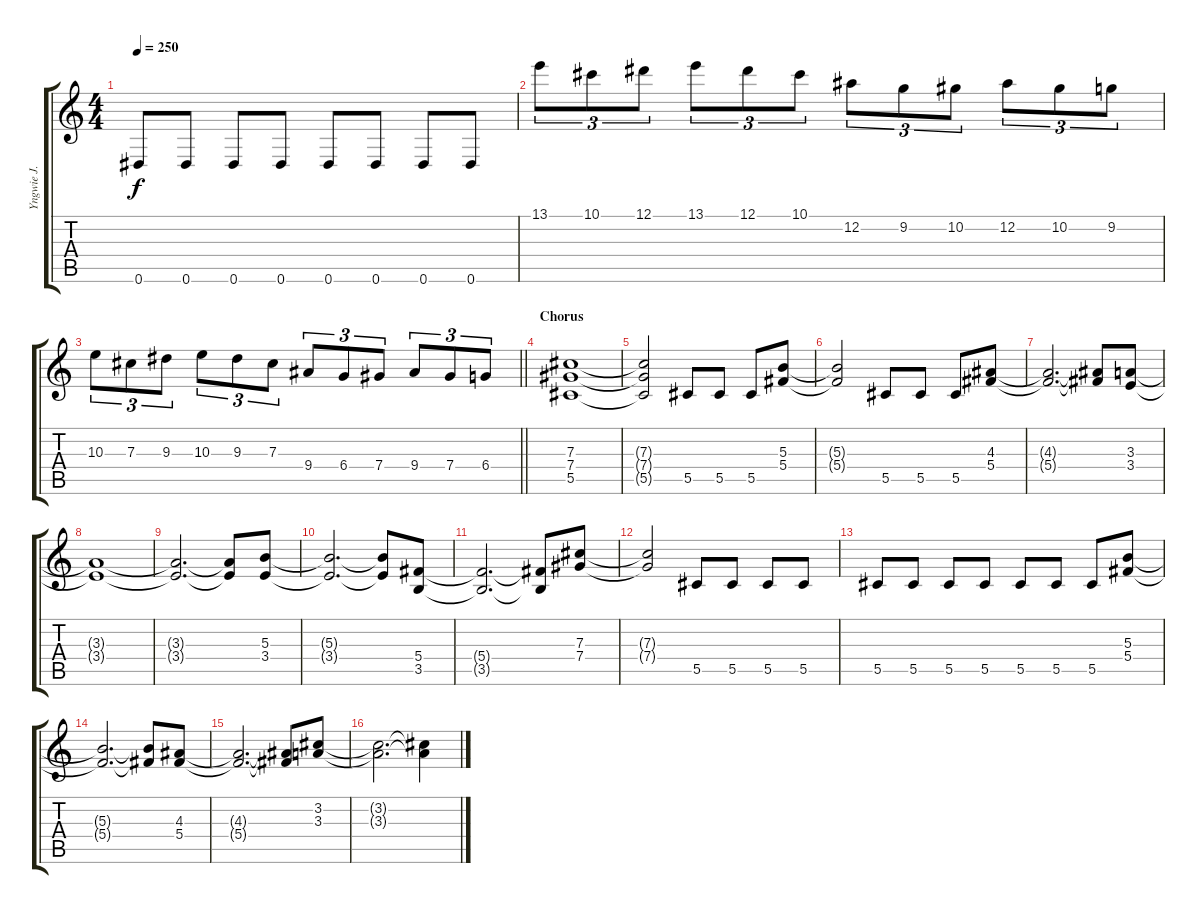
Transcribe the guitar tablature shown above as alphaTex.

\track ("Yngwie J. Malmsteen" "Yngwie J. ") {instrument distortionguitar}
\staff {score tabs}
\tuning (Eb4 Bb3 Gb3 Db3 Ab2 Eb2) {hide}
\ts (4 4)
\tempo 250
\clef g2
\ks c
0.6.8{dy f} 0.6.8 0.6.8 0.6.8 0.6.8 0.6.8 0.6.8 0.6.8 |
13.1.8{tu (3 2)} 10.1.8{tu (3 2)} 12.1.8{tu (3 2)} 13.1.8{tu (3 2)} 12.1.8{tu (3 2)} 10.1.8{tu (3 2)} 12.2.8{tu (3 2)} 9.2.8{tu (3 2)} 10.2.8{tu (3 2)} 12.2.8{tu (3 2)} 10.2.8{tu (3 2)} 9.2.8{tu (3 2)} |
\barLineRight lightlight
10.3.8{tu (3 2)} 7.3.8{tu (3 2)} 9.3.8{tu (3 2)} 10.3.8{tu (3 2)} 9.3.8{tu (3 2)} 7.3.8{tu (3 2)} 9.4.8{tu (3 2)} 6.4.8{tu (3 2)} 7.4.8{tu (3 2)} 9.4.8{tu (3 2)} 7.4.8{tu (3 2)} 6.4.8{tu (3 2)} |
\section ("" "Chorus")
(7.3 7.4 5.5).1 |
(7.3{t} 7.4{t} 5.5{t}).2 5.5.8 5.5.8 5.5.8 (5.3 5.4).8 |
(5.3{t} 5.4{t}).2 5.5.8 5.5.8 5.5.8 (4.3 5.4).8 |
(4.3{t} 5.4{t}).2{d} (4.3{t} 5.4{t}).8 (3.3 3.4).8 |
(3.3{t} 3.4{t}).1 |
(3.3{t} 3.4{t}).2{d} (3.3{t} 3.4{t}).8 (5.3 3.4).8 |
(5.3{t} 3.4{t}).2{d} (5.3{t} 3.4{t}).8 (5.4 3.5).8 |
(5.4{t} 3.5{t}).2{d} (5.4{t} 3.5{t}).8 (7.3 7.4).8 |
(7.3{t} 7.4{t}).2 5.5.8 5.5.8 5.5.8 5.5.8 |
5.5.8 5.5.8 5.5.8 5.5.8 5.5.8 5.5.8 5.5.8 (5.3 5.4).8 |
(5.3{t} 5.4{t}).2{d} (5.3{t} 5.4{t}).8 (4.3 5.4).8 |
(4.3{t} 5.4{t}).2{d} (4.3{t} 5.4{t}).8 (3.2 3.3).8 |
(3.2{t} 3.3{t}).2{d} (3.2{t} 3.3{t}).4
